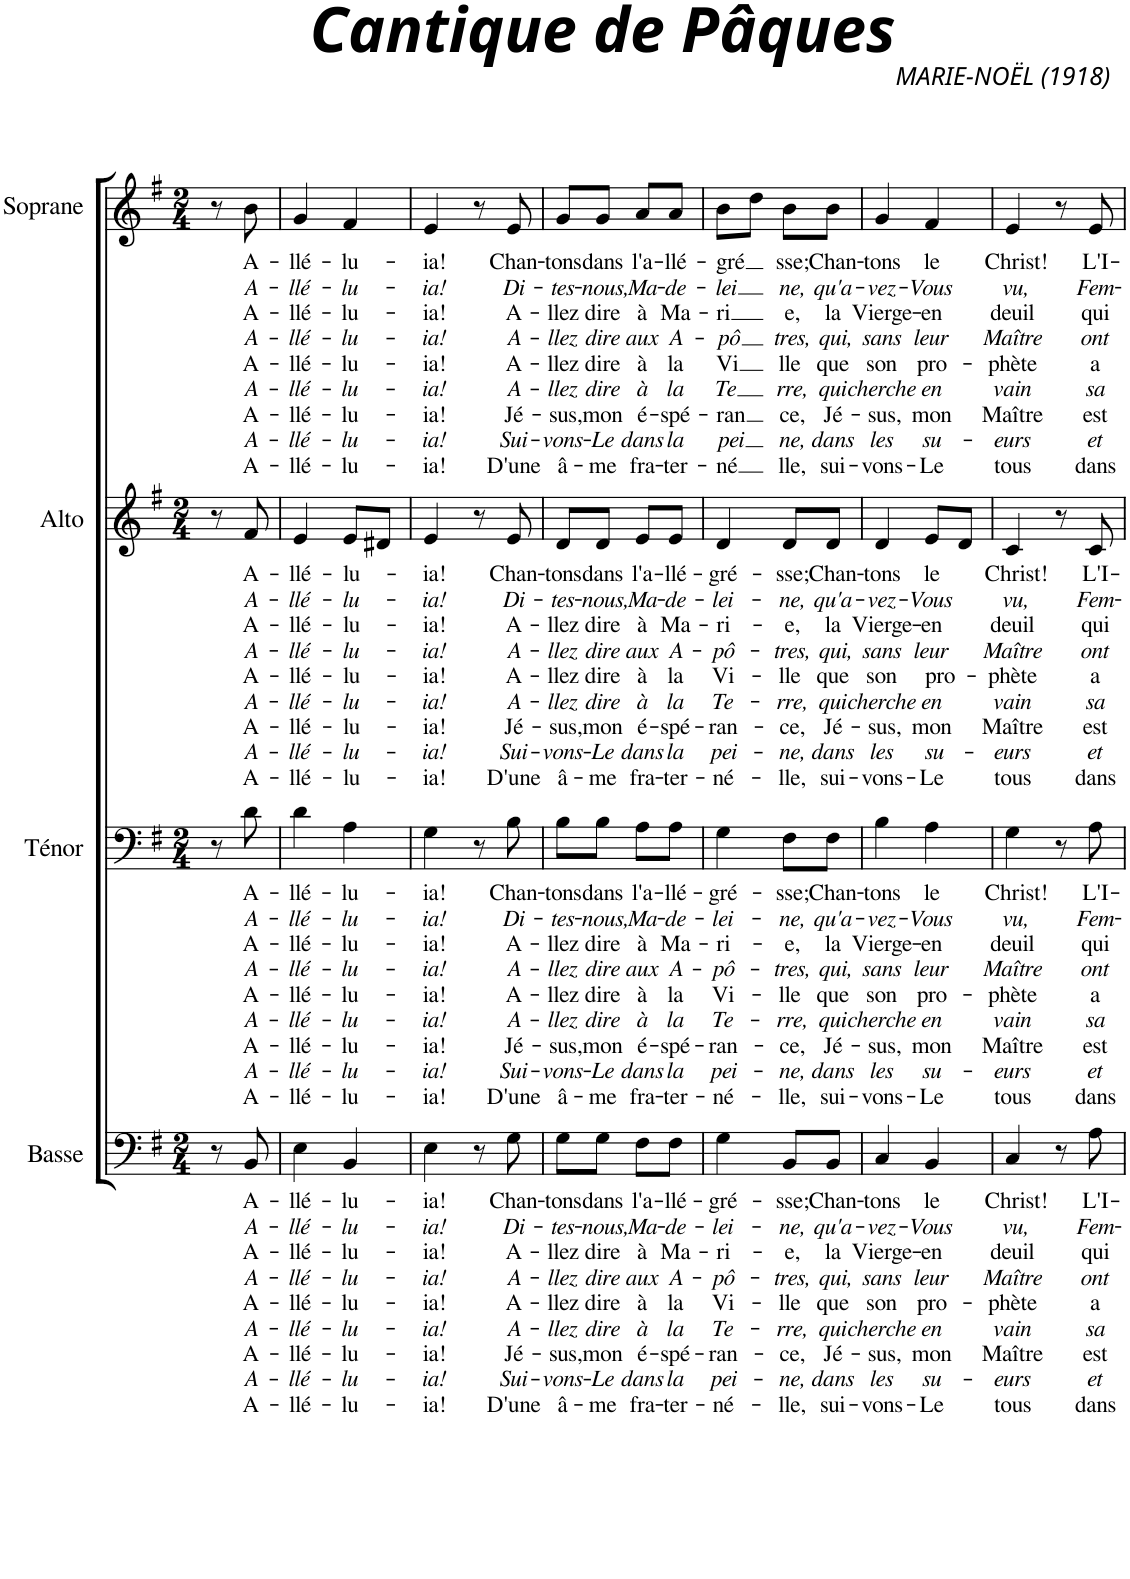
**kern	**text	**text	**text	**text	**text	**text	**text	**text	**text	**kern	**text	**text	**text	**text	**text	**text	**text	**text	**text	**kern	**text	**text	**text	**text	**text	**text	**text	**text	**text	**kern	**text	**text	**text	**text	**text	**text	**text	**text	**text
*part4	*part4	*part4	*part4	*part4	*part4	*part4	*part4	*part4	*part4	*part3	*part3	*part3	*part3	*part3	*part3	*part3	*part3	*part3	*part3	*part2	*part2	*part2	*part2	*part2	*part2	*part2	*part2	*part2	*part2	*part1	*part1	*part1	*part1	*part1	*part1	*part1	*part1	*part1	*part1
*staff4	*staff4	*staff4	*staff4	*staff4	*staff4	*staff4	*staff4	*staff4	*staff4	*staff3	*staff3	*staff3	*staff3	*staff3	*staff3	*staff3	*staff3	*staff3	*staff3	*staff2	*staff2	*staff2	*staff2	*staff2	*staff2	*staff2	*staff2	*staff2	*staff2	*staff1	*staff1	*staff1	*staff1	*staff1	*staff1	*staff1	*staff1	*staff1	*staff1
*I"Basse	*	*	*	*	*	*	*	*	*	*I"Ténor	*	*	*	*	*	*	*	*	*	*I"Alto	*	*	*	*	*	*	*	*	*	*I"Soprane	*	*	*	*	*	*	*	*	*
*I'B.	*	*	*	*	*	*	*	*	*	*I'T.	*	*	*	*	*	*	*	*	*	*I'A.	*	*	*	*	*	*	*	*	*	*I'S.	*	*	*	*	*	*	*	*	*
*clefF4	*	*	*	*	*	*	*	*	*	*clefF4	*	*	*	*	*	*	*	*	*	*clefG2	*	*	*	*	*	*	*	*	*	*clefG2	*	*	*	*	*	*	*	*	*
*k[f#]	*	*	*	*	*	*	*	*	*	*k[f#]	*	*	*	*	*	*	*	*	*	*k[f#]	*	*	*	*	*	*	*	*	*	*k[f#]	*	*	*	*	*	*	*	*	*
*M2/4	*	*	*	*	*	*	*	*	*	*M2/4	*	*	*	*	*	*	*	*	*	*M2/4	*	*	*	*	*	*	*	*	*	*M2/4	*	*	*	*	*	*	*	*	*
=1	=1	=1	=1	=1	=1	=1	=1	=1	=1	=1	=1	=1	=1	=1	=1	=1	=1	=1	=1	=1	=1	=1	=1	=1	=1	=1	=1	=1	=1	=1	=1	=1	=1	=1	=1	=1	=1	=1	=1
8r	.	.	.	.	.	.	.	.	.	8r	.	.	.	.	.	.	.	.	.	8r	.	.	.	.	.	.	.	.	.	8r	.	.	.	.	.	.	.	.	.
!	!LO:LY:b	!LO:LY:b	!LO:LY:b	!LO:LY:b	!LO:LY:b	!LO:LY:b	!LO:LY:b	!LO:LY:b	!LO:LY:b	!	!LO:LY:b	!LO:LY:b	!LO:LY:b	!LO:LY:b	!LO:LY:b	!LO:LY:b	!LO:LY:b	!LO:LY:b	!LO:LY:b	!	!LO:LY:b	!LO:LY:b	!LO:LY:b	!LO:LY:b	!LO:LY:b	!LO:LY:b	!LO:LY:b	!LO:LY:b	!LO:LY:b	!	!LO:LY:b	!LO:LY:b	!LO:LY:b	!LO:LY:b	!LO:LY:b	!LO:LY:b	!LO:LY:b	!LO:LY:b	!LO:LY:b
8BB/	A-	A-	A-	A-	A-	A-	A-	A-	A-	8d\	A-	A-	A-	A-	A-	A-	A-	A-	A-	8f#/	A-	A-	A-	A-	A-	A-	A-	A-	A-	8b\	A-	A-	A-	A-	A-	A-	A-	A-	A-
=2	=2	=2	=2	=2	=2	=2	=2	=2	=2	=2	=2	=2	=2	=2	=2	=2	=2	=2	=2	=2	=2	=2	=2	=2	=2	=2	=2	=2	=2	=2	=2	=2	=2	=2	=2	=2	=2	=2	=2
!	!LO:LY:b	!LO:LY:b	!LO:LY:b	!LO:LY:b	!LO:LY:b	!LO:LY:b	!LO:LY:b	!LO:LY:b	!LO:LY:b	!	!LO:LY:b	!LO:LY:b	!LO:LY:b	!LO:LY:b	!LO:LY:b	!LO:LY:b	!LO:LY:b	!LO:LY:b	!LO:LY:b	!	!LO:LY:b	!LO:LY:b	!LO:LY:b	!LO:LY:b	!LO:LY:b	!LO:LY:b	!LO:LY:b	!LO:LY:b	!LO:LY:b	!	!LO:LY:b	!LO:LY:b	!LO:LY:b	!LO:LY:b	!LO:LY:b	!LO:LY:b	!LO:LY:b	!LO:LY:b	!LO:LY:b
4E\	-llé-	-llé-	-llé-	-llé-	-llé-	-llé-	-llé-	-llé-	-llé-	4d\	-llé-	-llé-	-llé-	-llé-	-llé-	-llé-	-llé-	-llé-	-llé-	4e/	-llé-	-llé-	-llé-	-llé-	-llé-	-llé-	-llé-	-llé-	-llé-	4g/	-llé-	-llé-	-llé-	-llé-	-llé-	-llé-	-llé-	-llé-	-llé-
!	!LO:LY:b	!LO:LY:b	!LO:LY:b	!LO:LY:b	!LO:LY:b	!LO:LY:b	!LO:LY:b	!LO:LY:b	!LO:LY:b	!	!LO:LY:b	!LO:LY:b	!LO:LY:b	!LO:LY:b	!LO:LY:b	!LO:LY:b	!LO:LY:b	!LO:LY:b	!LO:LY:b	!	!LO:LY:b	!LO:LY:b	!LO:LY:b	!LO:LY:b	!LO:LY:b	!LO:LY:b	!LO:LY:b	!LO:LY:b	!LO:LY:b	!	!LO:LY:b	!LO:LY:b	!LO:LY:b	!LO:LY:b	!LO:LY:b	!LO:LY:b	!LO:LY:b	!LO:LY:b	!LO:LY:b
4BB/	-lu-	-lu-	-lu-	-lu-	-lu-	-lu-	-lu-	-lu-	-lu-	4A\	-lu-	-lu-	-lu-	-lu-	-lu-	-lu-	-lu-	-lu-	-lu-	8e/L	-lu-	-lu-	-lu-	-lu-	-lu-	-lu-	-lu-	-lu-	-lu-	4f#/	-lu-	-lu-	-lu-	-lu-	-lu-	-lu-	-lu-	-lu-	-lu-
.	.	.	.	.	.	.	.	.	.	.	.	.	.	.	.	.	.	.	.	8d#X/J	.	.	.	.	.	.	.	.	.	.	.	.	.	.	.	.	.	.	.
=3	=3	=3	=3	=3	=3	=3	=3	=3	=3	=3	=3	=3	=3	=3	=3	=3	=3	=3	=3	=3	=3	=3	=3	=3	=3	=3	=3	=3	=3	=3	=3	=3	=3	=3	=3	=3	=3	=3	=3
!	!LO:LY:b	!LO:LY:b	!LO:LY:b	!LO:LY:b	!LO:LY:b	!LO:LY:b	!LO:LY:b	!LO:LY:b	!LO:LY:b	!	!LO:LY:b	!LO:LY:b	!LO:LY:b	!LO:LY:b	!LO:LY:b	!LO:LY:b	!LO:LY:b	!LO:LY:b	!LO:LY:b	!	!LO:LY:b	!LO:LY:b	!LO:LY:b	!LO:LY:b	!LO:LY:b	!LO:LY:b	!LO:LY:b	!LO:LY:b	!LO:LY:b	!	!LO:LY:b	!LO:LY:b	!LO:LY:b	!LO:LY:b	!LO:LY:b	!LO:LY:b	!LO:LY:b	!LO:LY:b	!LO:LY:b
4E\	-ia!	-ia!	-ia!	-ia!	-ia!	-ia!	-ia!	-ia!	-ia!	4G\	-ia!	-ia!	-ia!	-ia!	-ia!	-ia!	-ia!	-ia!	-ia!	4e/	-ia!	-ia!	-ia!	-ia!	-ia!	-ia!	-ia!	-ia!	-ia!	4e/	-ia!	-ia!	-ia!	-ia!	-ia!	-ia!	-ia!	-ia!	-ia!
8r	.	.	.	.	.	.	.	.	.	8r	.	.	.	.	.	.	.	.	.	8r	.	.	.	.	.	.	.	.	.	8r	.	.	.	.	.	.	.	.	.
!	!LO:LY:b	!LO:LY:b	!LO:LY:b	!LO:LY:b	!LO:LY:b	!LO:LY:b	!LO:LY:b	!LO:LY:b	!LO:LY:b	!	!LO:LY:b	!LO:LY:b	!LO:LY:b	!LO:LY:b	!LO:LY:b	!LO:LY:b	!LO:LY:b	!LO:LY:b	!LO:LY:b	!	!LO:LY:b	!LO:LY:b	!LO:LY:b	!LO:LY:b	!LO:LY:b	!LO:LY:b	!LO:LY:b	!LO:LY:b	!LO:LY:b	!	!LO:LY:b	!LO:LY:b	!LO:LY:b	!LO:LY:b	!LO:LY:b	!LO:LY:b	!LO:LY:b	!LO:LY:b	!LO:LY:b
8G\	Chan-	Di-	A-	A-	A-	A-	Jé-	Sui-	D'une	8B\	Chan-	Di-	A-	A-	A-	A-	Jé-	Sui-	D'une	8e/	Chan-	Di-	A-	A-	A-	A-	Jé-	Sui-	D'une	8e/	Chan-	Di-	A-	A-	A-	A-	Jé-	Sui-	D'une
=4	=4	=4	=4	=4	=4	=4	=4	=4	=4	=4	=4	=4	=4	=4	=4	=4	=4	=4	=4	=4	=4	=4	=4	=4	=4	=4	=4	=4	=4	=4	=4	=4	=4	=4	=4	=4	=4	=4	=4
!	!LO:LY:b	!LO:LY:b	!LO:LY:b	!LO:LY:b	!LO:LY:b	!LO:LY:b	!LO:LY:b	!LO:LY:b	!LO:LY:b	!	!LO:LY:b	!LO:LY:b	!LO:LY:b	!LO:LY:b	!LO:LY:b	!LO:LY:b	!LO:LY:b	!LO:LY:b	!LO:LY:b	!	!LO:LY:b	!LO:LY:b	!LO:LY:b	!LO:LY:b	!LO:LY:b	!LO:LY:b	!LO:LY:b	!LO:LY:b	!LO:LY:b	!	!LO:LY:b	!LO:LY:b	!LO:LY:b	!LO:LY:b	!LO:LY:b	!LO:LY:b	!LO:LY:b	!LO:LY:b	!LO:LY:b
8G\L	-tons	-tes-	-llez	-llez	-llez	-llez	-sus,	-vons-	â-	8B\L	-tons	-tes-	-llez	-llez	-llez	-llez	-sus,	-vons-	â-	8d/L	-tons	-tes-	-llez	-llez	-llez	-llez	-sus,	-vons-	â-	8g/L	-tons	-tes-	-llez	-llez	-llez	-llez	-sus,	-vons-	â-
!	!LO:LY:b	!LO:LY:b	!LO:LY:b	!LO:LY:b	!LO:LY:b	!LO:LY:b	!LO:LY:b	!LO:LY:b	!LO:LY:b	!	!LO:LY:b	!LO:LY:b	!LO:LY:b	!LO:LY:b	!LO:LY:b	!LO:LY:b	!LO:LY:b	!LO:LY:b	!LO:LY:b	!	!LO:LY:b	!LO:LY:b	!LO:LY:b	!LO:LY:b	!LO:LY:b	!LO:LY:b	!LO:LY:b	!LO:LY:b	!LO:LY:b	!	!LO:LY:b	!LO:LY:b	!LO:LY:b	!LO:LY:b	!LO:LY:b	!LO:LY:b	!LO:LY:b	!LO:LY:b	!LO:LY:b
8G\J	dans	-nous,	dire	dire	dire	dire	mon	-Le	-me	8B\J	dans	-nous,	dire	dire	dire	dire	mon	-Le	-me	8d/J	dans	-nous,	dire	dire	dire	dire	mon	-Le	-me	8g/J	dans	-nous,	dire	dire	dire	dire	mon	-Le	-me
!	!LO:LY:b	!LO:LY:b	!LO:LY:b	!LO:LY:b	!LO:LY:b	!LO:LY:b	!LO:LY:b	!LO:LY:b	!LO:LY:b	!	!LO:LY:b	!LO:LY:b	!LO:LY:b	!LO:LY:b	!LO:LY:b	!LO:LY:b	!LO:LY:b	!LO:LY:b	!LO:LY:b	!	!LO:LY:b	!LO:LY:b	!LO:LY:b	!LO:LY:b	!LO:LY:b	!LO:LY:b	!LO:LY:b	!LO:LY:b	!LO:LY:b	!	!LO:LY:b	!LO:LY:b	!LO:LY:b	!LO:LY:b	!LO:LY:b	!LO:LY:b	!LO:LY:b	!LO:LY:b	!LO:LY:b
8F#\L	l'a-	Ma-	à	aux	à	à	é-	dans	fra-	8A\L	l'a-	Ma-	à	aux	à	à	é-	dans	fra-	8e/L	l'a-	Ma-	à	aux	à	à	é-	dans	fra-	8a/L	l'a-	Ma-	à	aux	à	à	é-	dans	fra-
!	!LO:LY:b	!LO:LY:b	!LO:LY:b	!LO:LY:b	!LO:LY:b	!LO:LY:b	!LO:LY:b	!LO:LY:b	!LO:LY:b	!	!LO:LY:b	!LO:LY:b	!LO:LY:b	!LO:LY:b	!LO:LY:b	!LO:LY:b	!LO:LY:b	!LO:LY:b	!LO:LY:b	!	!LO:LY:b	!LO:LY:b	!LO:LY:b	!LO:LY:b	!LO:LY:b	!LO:LY:b	!LO:LY:b	!LO:LY:b	!LO:LY:b	!	!LO:LY:b	!LO:LY:b	!LO:LY:b	!LO:LY:b	!LO:LY:b	!LO:LY:b	!LO:LY:b	!LO:LY:b	!LO:LY:b
8F#\J	-llé-	-de-	Ma-	A-	la	la	-spé-	la	-ter-	8A\J	-llé-	-de-	Ma-	A-	la	la	-spé-	la	-ter-	8e/J	-llé-	-de-	Ma-	A-	la	la	-spé-	la	-ter-	8a/J	-llé-	-de-	Ma-	A-	la	la	-spé-	la	-ter-
=5	=5	=5	=5	=5	=5	=5	=5	=5	=5	=5	=5	=5	=5	=5	=5	=5	=5	=5	=5	=5	=5	=5	=5	=5	=5	=5	=5	=5	=5	=5	=5	=5	=5	=5	=5	=5	=5	=5	=5
!	!LO:LY:b	!LO:LY:b	!LO:LY:b	!LO:LY:b	!LO:LY:b	!LO:LY:b	!LO:LY:b	!LO:LY:b	!LO:LY:b	!	!LO:LY:b	!LO:LY:b	!LO:LY:b	!LO:LY:b	!LO:LY:b	!LO:LY:b	!LO:LY:b	!LO:LY:b	!LO:LY:b	!	!LO:LY:b	!LO:LY:b	!LO:LY:b	!LO:LY:b	!LO:LY:b	!LO:LY:b	!LO:LY:b	!LO:LY:b	!LO:LY:b	!	!LO:LY:b	!LO:LY:b	!LO:LY:b	!LO:LY:b	!LO:LY:b	!LO:LY:b	!LO:LY:b	!LO:LY:b	!LO:LY:b
4G\	-gré-	-lei-	-ri-	-pô-	Vi-	-Te-	-ran-	pei-	-né-	4G\	-gré-	-lei-	-ri-	-pô-	Vi-	-Te-	-ran-	pei-	-né-	4d/	-gré-	-lei-	-ri-	-pô-	Vi-	-Te-	-ran-	pei-	-né-	8b\L	-gré	-lei	-ri	-pô	Vi	-Te	-ran	pei	-né
.	.	.	.	.	.	.	.	.	.	.	.	.	.	.	.	.	.	.	.	.	.	.	.	.	.	.	.	.	.	8dd\J	.	.	.	.	.	.	.	.	.
!	!LO:LY:b	!LO:LY:b	!LO:LY:b	!LO:LY:b	!LO:LY:b	!LO:LY:b	!LO:LY:b	!LO:LY:b	!LO:LY:b	!	!LO:LY:b	!LO:LY:b	!LO:LY:b	!LO:LY:b	!LO:LY:b	!LO:LY:b	!LO:LY:b	!LO:LY:b	!LO:LY:b	!	!LO:LY:b	!LO:LY:b	!LO:LY:b	!LO:LY:b	!LO:LY:b	!LO:LY:b	!LO:LY:b	!LO:LY:b	!LO:LY:b	!	!LO:LY:b	!LO:LY:b	!LO:LY:b	!LO:LY:b	!LO:LY:b	!LO:LY:b	!LO:LY:b	!LO:LY:b	!LO:LY:b
8BB/L	-sse;	-ne,	-e,	-tres,	-lle	-rre,	-ce,	-ne,	-lle,	8F#\L	-sse;	-ne,	-e,	-tres,	-lle	-rre,	-ce,	-ne,	-lle,	8d/L	-sse;	-ne,	-e,	-tres,	-lle	-rre,	-ce,	-ne,	-lle,	8b\L	sse;	ne,	e,	tres,	lle	rre,	ce,	ne,	lle,
!	!LO:LY:b	!LO:LY:b	!LO:LY:b	!LO:LY:b	!LO:LY:b	!LO:LY:b	!LO:LY:b	!LO:LY:b	!LO:LY:b	!	!LO:LY:b	!LO:LY:b	!LO:LY:b	!LO:LY:b	!LO:LY:b	!LO:LY:b	!LO:LY:b	!LO:LY:b	!LO:LY:b	!	!LO:LY:b	!LO:LY:b	!LO:LY:b	!LO:LY:b	!LO:LY:b	!LO:LY:b	!LO:LY:b	!LO:LY:b	!LO:LY:b	!	!LO:LY:b	!LO:LY:b	!LO:LY:b	!LO:LY:b	!LO:LY:b	!LO:LY:b	!LO:LY:b	!LO:LY:b	!LO:LY:b
8BB/J	Chan-	qu'a-	la	qui,	que	qui	Jé-	dans	sui-	8F#\J	Chan-	qu'a-	la	qui,	que	qui	Jé-	dans	sui-	8d/J	Chan-	qu'a-	la	qui,	que	qui	Jé-	dans	sui-	8b\J	Chan-	qu'a-	la	qui,	que	qui	Jé-	dans	sui-
=6	=6	=6	=6	=6	=6	=6	=6	=6	=6	=6	=6	=6	=6	=6	=6	=6	=6	=6	=6	=6	=6	=6	=6	=6	=6	=6	=6	=6	=6	=6	=6	=6	=6	=6	=6	=6	=6	=6	=6
!	!LO:LY:b	!LO:LY:b	!LO:LY:b	!LO:LY:b	!LO:LY:b	!LO:LY:b	!LO:LY:b	!LO:LY:b	!LO:LY:b	!	!LO:LY:b	!LO:LY:b	!LO:LY:b	!LO:LY:b	!LO:LY:b	!LO:LY:b	!LO:LY:b	!LO:LY:b	!LO:LY:b	!	!LO:LY:b	!LO:LY:b	!LO:LY:b	!LO:LY:b	!LO:LY:b	!LO:LY:b	!LO:LY:b	!LO:LY:b	!LO:LY:b	!	!LO:LY:b	!LO:LY:b	!LO:LY:b	!LO:LY:b	!LO:LY:b	!LO:LY:b	!LO:LY:b	!LO:LY:b	!LO:LY:b
4C/	-tons	-vez-	Vierge-	sans	son	cherche	-sus,	les	-vons-	4B\	-tons	-vez-	Vierge-	sans	son	cherche	-sus,	les	-vons-	4d/	-tons	-vez-	Vierge-	sans	son	cherche	-sus,	les	-vons-	4g/	-tons	-vez-	Vierge-	sans	son	cherche	-sus,	les	-vons-
!	!LO:LY:b	!LO:LY:b	!LO:LY:b	!LO:LY:b	!LO:LY:b	!LO:LY:b	!LO:LY:b	!LO:LY:b	!LO:LY:b	!	!LO:LY:b	!LO:LY:b	!LO:LY:b	!LO:LY:b	!LO:LY:b	!LO:LY:b	!LO:LY:b	!LO:LY:b	!LO:LY:b	!	!LO:LY:b	!LO:LY:b	!LO:LY:b	!LO:LY:b	!LO:LY:b	!LO:LY:b	!LO:LY:b	!LO:LY:b	!LO:LY:b	!	!LO:LY:b	!LO:LY:b	!LO:LY:b	!LO:LY:b	!LO:LY:b	!LO:LY:b	!LO:LY:b	!LO:LY:b	!LO:LY:b
4BB/	le	-Vous	-en	leur	pro-	en	mon	su-	-Le	4A\	le	-Vous	-en	leur	pro-	en	mon	su-	-Le	8e/L	le	-Vous	-en	leur	pro-	en	mon	su-	-Le	4f#/	le	-Vous	-en	leur	pro-	en	mon	su-	-Le
.	.	.	.	.	.	.	.	.	.	.	.	.	.	.	.	.	.	.	.	8d/J	.	.	.	.	.	.	.	.	.	.	.	.	.	.	.	.	.	.	.
=7	=7	=7	=7	=7	=7	=7	=7	=7	=7	=7	=7	=7	=7	=7	=7	=7	=7	=7	=7	=7	=7	=7	=7	=7	=7	=7	=7	=7	=7	=7	=7	=7	=7	=7	=7	=7	=7	=7	=7
!	!LO:LY:b	!LO:LY:b	!LO:LY:b	!LO:LY:b	!LO:LY:b	!LO:LY:b	!LO:LY:b	!LO:LY:b	!LO:LY:b	!	!LO:LY:b	!LO:LY:b	!LO:LY:b	!LO:LY:b	!LO:LY:b	!LO:LY:b	!LO:LY:b	!LO:LY:b	!LO:LY:b	!	!LO:LY:b	!LO:LY:b	!LO:LY:b	!LO:LY:b	!LO:LY:b	!LO:LY:b	!LO:LY:b	!LO:LY:b	!LO:LY:b	!	!LO:LY:b	!LO:LY:b	!LO:LY:b	!LO:LY:b	!LO:LY:b	!LO:LY:b	!LO:LY:b	!LO:LY:b	!LO:LY:b
4C/	Christ!	vu,	deuil	Maître	-phète	vain	Maître	-eurs	tous	4G\	Christ!	vu,	deuil	Maître	-phète	vain	Maître	-eurs	tous	4c/	Christ!	vu,	deuil	Maître	-phète	vain	Maître	-eurs	tous	4e/	Christ!	vu,	deuil	Maître	-phète	vain	Maître	-eurs	tous
8r	.	.	.	.	.	.	.	.	.	8r	.	.	.	.	.	.	.	.	.	8r	.	.	.	.	.	.	.	.	.	8r	.	.	.	.	.	.	.	.	.
!	!LO:LY:b	!LO:LY:b	!LO:LY:b	!LO:LY:b	!LO:LY:b	!LO:LY:b	!LO:LY:b	!LO:LY:b	!LO:LY:b	!	!LO:LY:b	!LO:LY:b	!LO:LY:b	!LO:LY:b	!LO:LY:b	!LO:LY:b	!LO:LY:b	!LO:LY:b	!LO:LY:b	!	!LO:LY:b	!LO:LY:b	!LO:LY:b	!LO:LY:b	!LO:LY:b	!LO:LY:b	!LO:LY:b	!LO:LY:b	!LO:LY:b	!	!LO:LY:b	!LO:LY:b	!LO:LY:b	!LO:LY:b	!LO:LY:b	!LO:LY:b	!LO:LY:b	!LO:LY:b	!LO:LY:b
8A\	L'I-	Fem-	qui	ont	a	sa	est	et	dans	8A\	L'I-	Fem-	qui	ont	a	sa	est	et	dans	8c/	L'I-	Fem-	qui	ont	a	sa	est	et	dans	8e/	L'I-	Fem-	qui	ont	a	sa	est	et	dans
=	=	=	=	=	=	=	=	=	=	=	=	=	=	=	=	=	=	=	=	=	=	=	=	=	=	=	=	=	=	=	=	=	=	=	=	=	=	=	=
*-	*-	*-	*-	*-	*-	*-	*-	*-	*-	*-	*-	*-	*-	*-	*-	*-	*-	*-	*-	*-	*-	*-	*-	*-	*-	*-	*-	*-	*-	*-	*-	*-	*-	*-	*-	*-	*-	*-	*-
